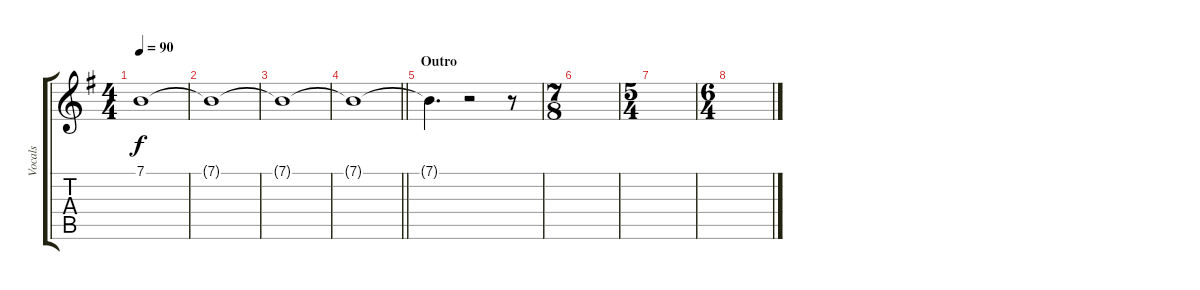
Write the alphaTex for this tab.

\track ("Vocals" "Vocals") {instrument lead2sawtooth}
\staff {score tabs}
\tuning (E4 B3 G3 D3 A2 E2) {hide}
\ts (4 4)
\tempo 90
\clef g2
\ks eminor
7.1{t}.1{dy f} |
7.1{t}.1 |
7.1{t}.1 |
\barLineRight lightlight
7.1{t}.1 |
\section ("" "Outro")
7.1{t}.4{d volume 0} r.2 r.8 |
\ts (7 8)
|
\ts (5 4)
|
\ts (6 4)
